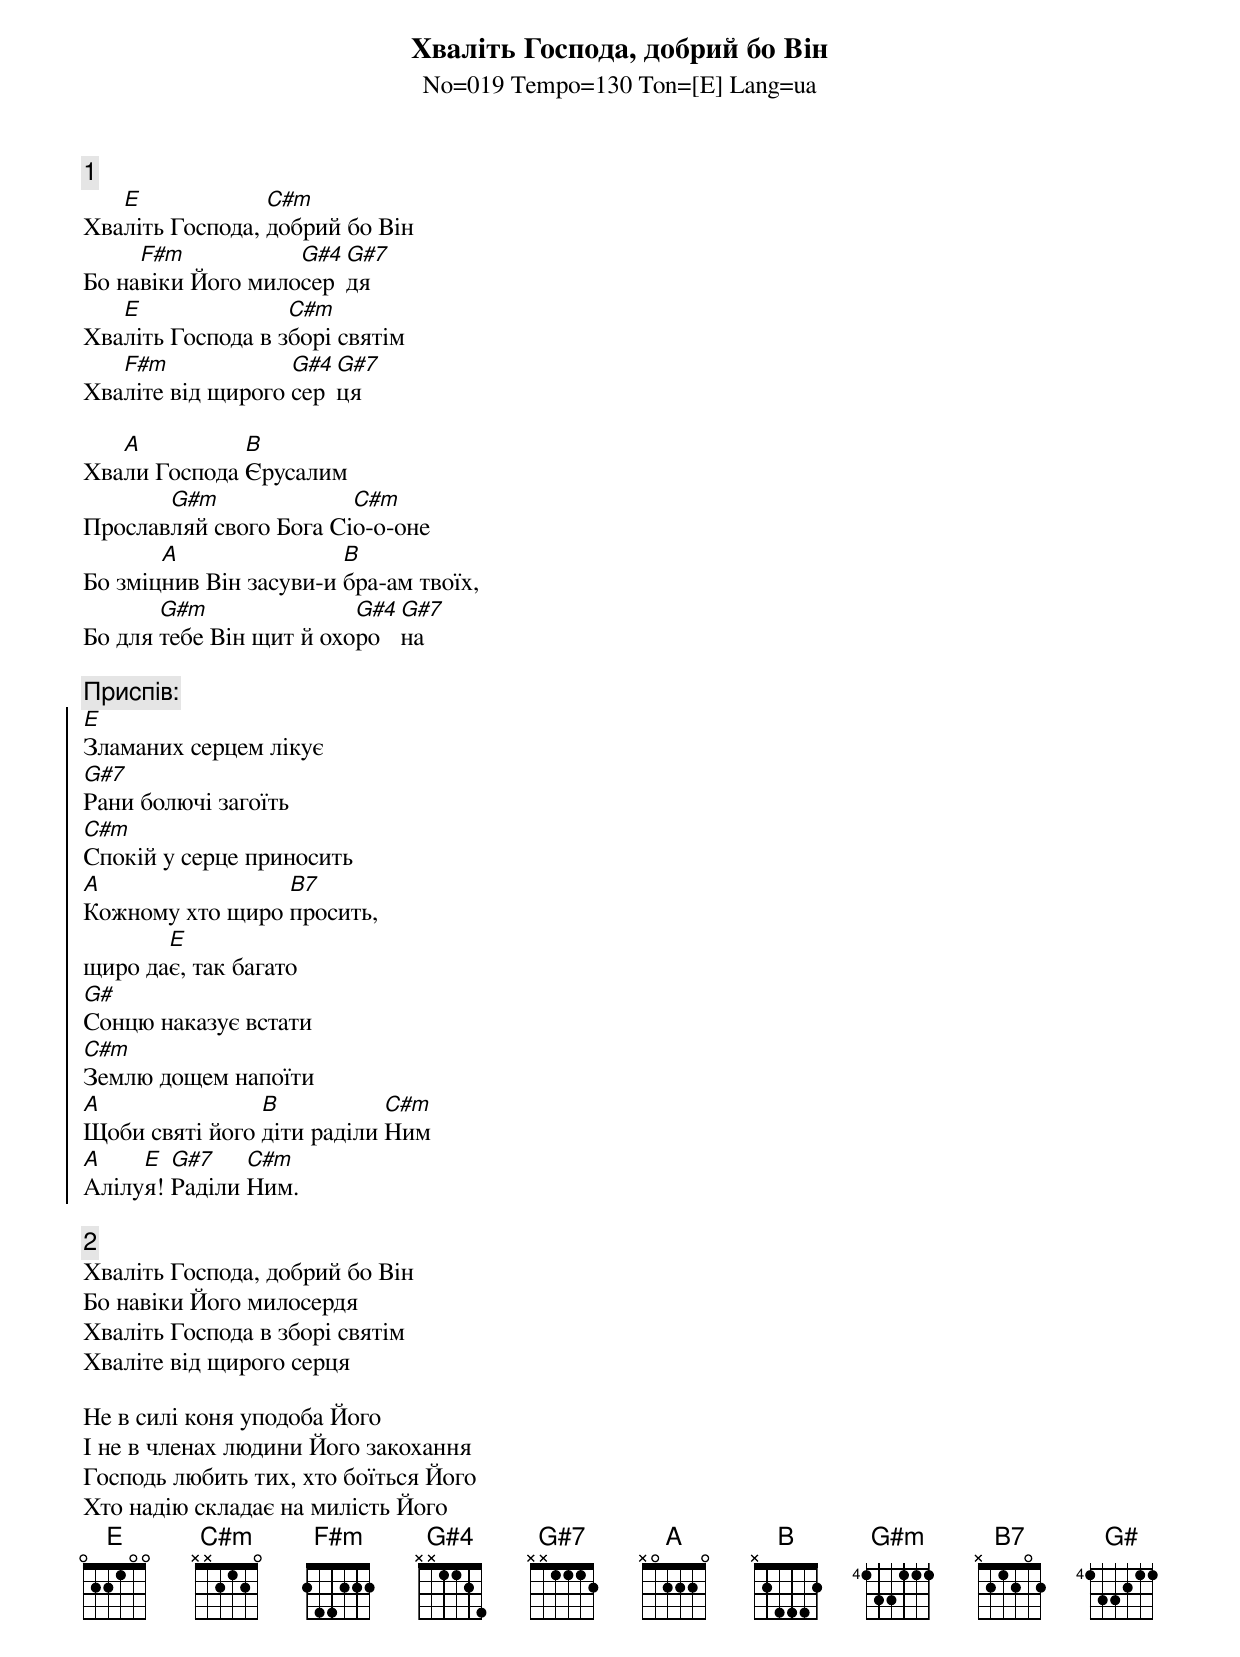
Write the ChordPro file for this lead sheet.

{title:Хваліть Господа, добрий бо Він}
{subtitle:No=019 Tempo=130 Ton=[E] Lang=ua}

{c: 1}
Хва[E]літь Господа, [C#m]добрий бо Він
Бо на[F#m]віки Його мило[G#4]сер[G#7]дя
Хва[E]літь Господа в з[C#m]борі святім
Хва[F#m]літе від щирого [G#4]сер[G#7]ця

Хва[A]ли Господа [B]Єрусалим
Прослав[G#m]ляй свого Бога Сі[C#m]о-о-оне
Бо зміц[A]нив Він засуви-и [B]бра-ам твоїх,
Бо для [G#m]тебе Він щит й охо[G#4]ро[G#7]на

{c: Приспів:}
{soc}
[E]Зламаних серцем лікує
[G#7]Рани болючі загоїть
[C#m]Спокій у серце приносить
[A]Кожному хто щиро [B7]просить,
щиро да[E]є, так багато
[G#]Сонцю наказує встати
[C#m]Землю дощем напоїти
[A]Щоби святі його [B]діти раділи [C#m]Ним
[A]Алілу[E]я! [G#7]Раділи [C#m]Ним.
{eoc}

{c: 2}
Хваліть Господа, добрий бо Він
Бо навіки Його милосердя
Хваліть Господа в зборі святім
Хваліте від щирого серця

Не в силі коня уподоба Його
І не в членах людини Його закохання
Господь любить тих, хто боїться Його
Хто надію складає на милість Його
